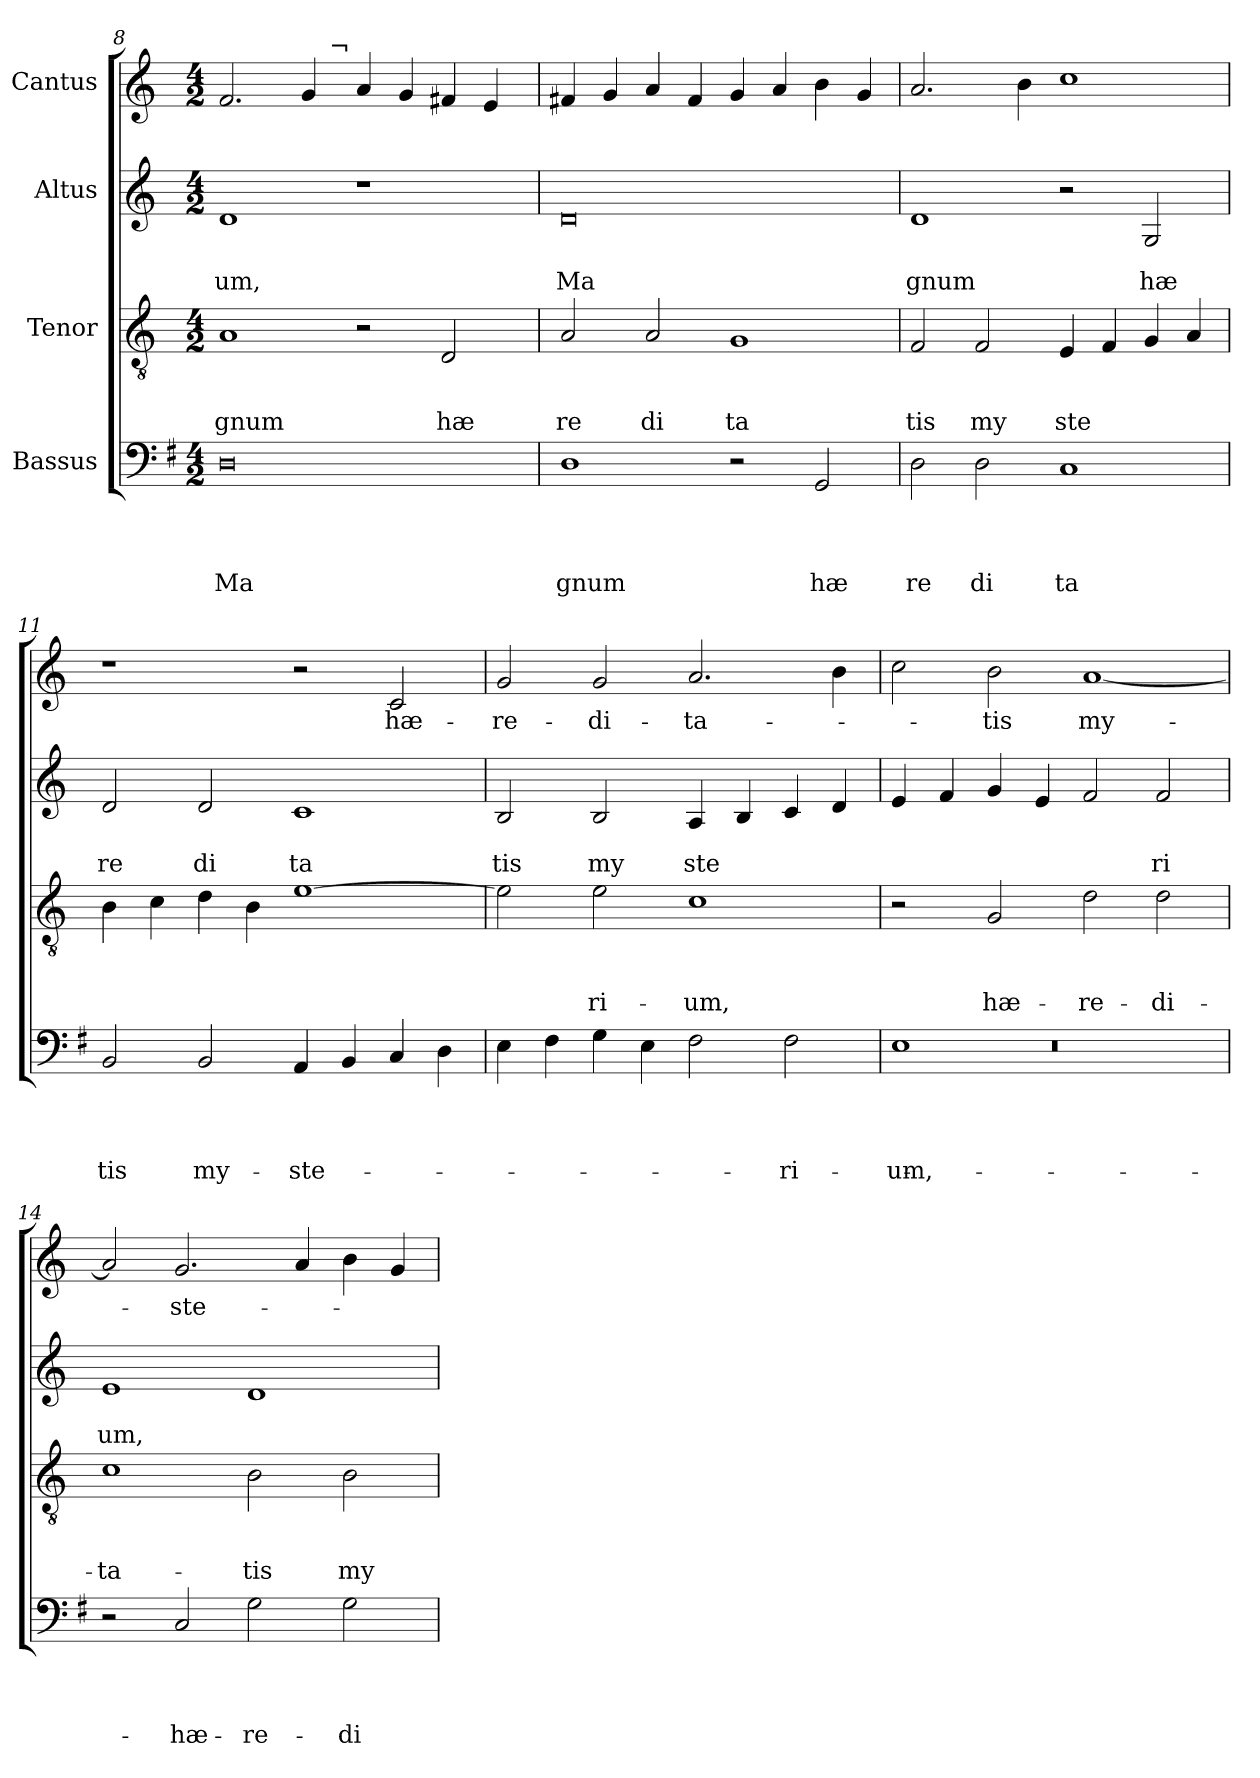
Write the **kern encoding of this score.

**kern	**text	**text	**text	**text	**kern	**text	**text	**text	**kern	**text	**text	**kern	**text
*part4	*part4	*part4	*part4	*part4	*part3	*part3	*part3	*part3	*part2	*part2	*part2	*part1	*part1
*staff4	*staff4	*staff4	*staff4	*staff4	*staff3	*staff3	*staff3	*staff3	*staff2	*staff2	*staff2	*staff1	*staff1
*I"Bassus	*	*	*	*	*I"Tenor	*	*	*	*I"Altus	*	*	*I"Cantus	*
*clefF4	*	*	*	*	*clefGv2	*	*	*	*clefG2	*	*	*clefG2	*
*ITrd-3c-5	*	*	*	*	*	*	*	*	*	*	*	*	*
*k[]	*	*	*	*	*k[]	*	*	*	*k[]	*	*	*k[]	*
*C:	*	*	*	*	*C:	*	*	*	*C:	*	*	*C:	*
*M4/2	*	*	*	*	*M4/2	*	*	*	*M4/2	*	*	*M4/2	*
=8	=8	=8	=8	=8	=8	=8	=8	=8	=8	=8	=8	=8	=8
!	!	!	!	!	!	!	!	!	!	!	!	!LO:TX:a:t=¬	!
!	!	!	!	!LO:LY:b	!	!	!	!LO:LY:b	!	!	!LO:LY:b	!	!
*	*	*	*	*	*	*	*	*	*	*	*	*^	*
0G	.	.	.	Ma	1A	.	.	gnum	1d	.	um,	2.f/	2..ryy	.
.	.	.	.	.	.	.	.	.	.	.	.	4g/	.	.
!	!	!	!	!	!	!	!	!	!	!	!	!	!LO:TX:a:t=¬	!
.	.	.	.	.	.	.	.	.	.	.	.	.	1ryy	.
.	.	.	.	.	2r	.	.	.	1r	.	.	4a/	.	.
.	.	.	.	.	.	.	.	.	.	.	.	4g/	.	.
!	!	!	!	!	!	!	!	!LO:LY:b	!	!	!	!	!	!
.	.	.	.	.	2D/	.	.	hæ	.	.	.	4f#X/	.	.
.	.	.	.	.	.	.	.	.	.	.	.	4e/	.	.
.	.	.	.	.	.	.	.	.	.	.	.	.	8ryy	.
=9	=9	=9	=9	=9	=9	=9	=9	=9	=9	=9	=9	=9	=9	=9
!	!	!	!	!LO:LY:b	!	!	!	!LO:LY:b	!	!	!LO:LY:b	!	!	!
*	*	*	*	*	*	*	*	*	*	*	*	*v	*v	*
1G	.	.	.	gnum	2A/	.	.	re	0d	.	Ma	4f#X/	.
.	.	.	.	.	.	.	.	.	.	.	.	4g/	.
!	!	!	!	!	!	!	!	!LO:LY:b	!	!	!	!	!
.	.	.	.	.	2A/	.	.	di	.	.	.	4a/	.
.	.	.	.	.	.	.	.	.	.	.	.	4f#/	.
!	!	!	!	!	!	!	!	!LO:LY:b	!	!	!	!	!
2r	.	.	.	.	1G	.	.	ta	.	.	.	4g/	.
.	.	.	.	.	.	.	.	.	.	.	.	4a/	.
!	!	!	!	!LO:LY:b	!	!	!	!	!	!	!	!	!
2C/	.	.	.	hæ	.	.	.	.	.	.	.	4b\	.
.	.	.	.	.	.	.	.	.	.	.	.	4g/	.
=10	=10	=10	=10	=10	=10	=10	=10	=10	=10	=10	=10	=10	=10
!	!	!	!	!LO:LY:b	!	!	!	!LO:LY:b	!	!	!LO:LY:b	!	!
2G\	.	.	.	re	2F/	.	.	tis	1d	.	gnum	2.a/	.
!	!	!	!	!LO:LY:b	!	!	!	!LO:LY:b	!	!	!	!	!
2G\	.	.	.	di	2F/	.	.	my	.	.	.	.	.
.	.	.	.	.	.	.	.	.	.	.	.	4b\	.
!	!	!	!	!LO:LY:b	!	!	!	!LO:LY:b	!	!	!	!	!
1F	.	.	.	ta	4E/	.	.	ste	2r	.	.	1cc	.
.	.	.	.	.	4F/	.	.	.	.	.	.	.	.
!	!	!	!	!	!	!	!	!	!	!	!LO:LY:b	!	!
.	.	.	.	.	4G/	.	.	.	2G/	.	hæ	.	.
.	.	.	.	.	4A/	.	.	.	.	.	.	.	.
!!LO:PB:g=z
=11	=11	=11	=11	=11	=11	=11	=11	=11	=11	=11	=11	=11	=11
!	!	!	!	!LO:LY:b	!	!	!	!	!	!	!LO:LY:b	!	!
2E/	.	.	.	tis	4B\	.	.	.	2d/	.	re	1r	.
.	.	.	.	.	4c\	.	.	.	.	.	.	.	.
!	!	!	!	!LO:LY:b	!	!	!	!	!	!	!LO:LY:b	!	!
2E/	.	.	.	my-	4d\	.	.	.	2d/	.	di	.	.
.	.	.	.	.	4B\	.	.	.	.	.	.	.	.
!	!	!	!	!LO:LY:b	!	!	!	!	!	!	!LO:LY:b	!	!
4D/	.	.	.	-ste-	[>1e	.	.	.	1c	.	ta	2r	.
4E/	.	.	.	.	.	.	.	.	.	.	.	.	.
!	!	!	!	!	!	!	!	!	!	!	!	!	!LO:LY:b
4F/	.	.	.	.	.	.	.	.	.	.	.	2c/	hæ-
4G\	.	.	.	.	.	.	.	.	.	.	.	.	.
=12	=12	=12	=12	=12	=12	=12	=12	=12	=12	=12	=12	=12	=12
!	!	!	!	!	!	!	!	!	!	!	!LO:LY:b	!	!LO:LY:b
4A\	.	.	.	.	2e\]	.	.	.	2B/	.	tis	2g/	-re-
4B\	.	.	.	.	.	.	.	.	.	.	.	.	.
!	!	!	!	!	!	!	!	!LO:LY:b	!	!	!LO:LY:b	!	!LO:LY:b
4c\	.	.	.	.	2e\	.	.	ri-	2B/	.	my	2g/	-di-
4A\	.	.	.	.	.	.	.	.	.	.	.	.	.
!	!	!	!	!	!	!	!	!LO:LY:b	!	!	!LO:LY:b	!	!LO:LY:b
2B\	.	.	.	.	1c	.	.	-um,	4A/	.	ste	2.a/	-ta-
.	.	.	.	.	.	.	.	.	4B/	.	.	.	.
!	!	!	!	!LO:LY:b	!	!	!	!	!	!	!	!	!
2B\	.	.	.	-ri-	.	.	.	.	4c/	.	.	.	.
.	.	.	.	.	.	.	.	.	4d/	.	.	4b\	.
=13	=13	=13	=13	=13	=13	=13	=13	=13	=13	=13	=13	=13	=13
*^	*	*	*	*	*	*	*	*	*	*	*	*	*
*	*^	*	*	*	*	*	*	*	*	*	*	*	*	*
!	!	!LO:N:vis=1	!	!	!	!LO:LY:b	!	!	!	!	!	!	!	!	!
0ryy	1A	0r	.	.	.	-um,	2r	.	.	.	4e/	.	.	2cc\	.
.	.	.	.	.	.	.	.	.	.	.	4f/	.	.	.	.
!	!	!	!	!	!	!	!	!	!	!LO:LY:b	!	!	!	!	!LO:LY:b
.	.	.	.	.	.	.	2G/	.	.	hæ-	4g/	.	.	2b\	-tis
.	.	.	.	.	.	.	.	.	.	.	4e/	.	.	.	.
!	!	!	!	!	!	!	!	!	!	!LO:LY:b	!	!	!	!	!LO:LY:b
.	1ryy	.	.	.	.	.	2d\	.	.	-re-	2f/	.	.	[<1a	my-
!	!	!	!	!	!	!	!	!	!	!LO:LY:b	!	!	!LO:LY:b	!	!
.	.	.	.	.	.	.	2d\	.	.	-di-	2f/	.	ri	.	.
*v	*v	*v	*	*	*	*	*	*	*	*	*	*	*	*	*
=14	=14	=14	=14	=14	=14	=14	=14	=14	=14	=14	=14	=14	=14
!	!	!	!	!	!	!	!	!LO:LY:b	!	!	!LO:LY:b	!	!
2r	.	.	.	.	1c	.	.	-ta-	1e	.	um,	2a/]	.
!	!	!	!	!LO:LY:b	!	!	!	!	!	!	!	!	!LO:LY:b
2F/	.	.	.	hæ-	.	.	.	.	.	.	.	2.g/	-ste-
!	!	!	!	!LO:LY:b	!	!	!	!LO:LY:b	!	!	!	!	!
2c\	.	.	.	-re-	2B\	.	.	-tis	1d	.	.	.	.
.	.	.	.	.	.	.	.	.	.	.	.	4a/	.
!	!	!	!	!LO:LY:b	!	!	!	!LO:LY:b	!	!	!	!	!
2c\	.	.	.	-di-	2B\	.	.	my-	.	.	.	4b\	.
.	.	.	.	.	.	.	.	.	.	.	.	4g/	.
=	=	=	=	=	=	=	=	=	=	=	=	=	=
*-	*-	*-	*-	*-	*-	*-	*-	*-	*-	*-	*-	*-	*-
